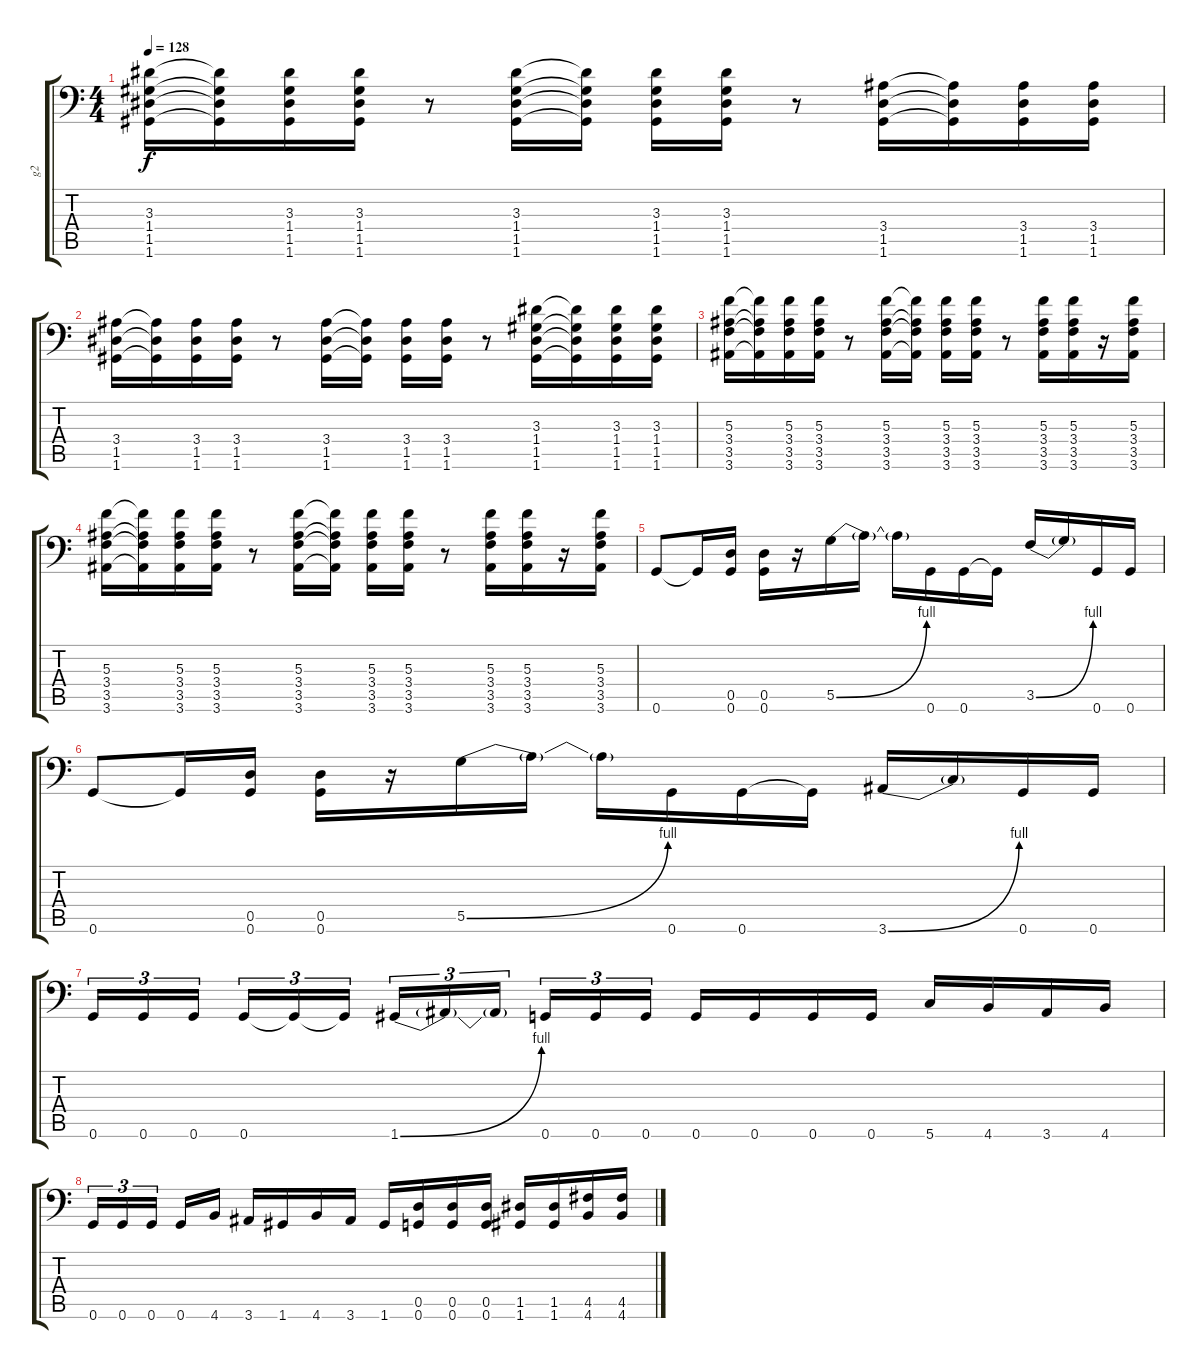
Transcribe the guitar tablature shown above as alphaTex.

\track ("g2" "g2") {instrument distortionguitar}
\staff {score tabs}
\tuning (A3 E3 C3 G2 D2 G1) {hide}
\ts (4 4)
\tempo 128
\clef f4
\ks c
(3.3 1.4 1.5 1.6).16{dy f} (3.3{t} 1.4{t} 1.5{t} 1.6{t}).16 (3.3 1.4 1.5 1.6).16 (3.3 1.4 1.5 1.6).16 r.8 (3.3 1.4 1.5 1.6).16 (3.3{t} 1.4{t} 1.5{t} 1.6{t}).16 (3.3 1.4 1.5 1.6).16 (3.3 1.4 1.5 1.6).16 r.8 (3.4 1.5 1.6).16 (3.4{t} 1.5{t} 1.6{t}).16 (3.4 1.5 1.6).16 (3.4 1.5 1.6).16 |
(3.4 1.5 1.6).16 (3.4{t} 1.5{t} 1.6{t}).16 (3.4 1.5 1.6).16 (3.4 1.5 1.6).16 r.8 (3.4 1.5 1.6).16 (3.4{t} 1.5{t} 1.6{t}).16 (3.4 1.5 1.6).16 (3.4 1.5 1.6).16 r.8 (3.3 1.4 1.5 1.6).16 (3.3{t} 1.4{t} 1.5{t} 1.6{t}).16 (3.3 1.4 1.5 1.6).16 (3.3 1.4 1.5 1.6).16 |
(5.3 3.4 3.5 3.6).16 (5.3{t} 3.4{t} 3.5{t} 3.6{t}).16 (5.3 3.4 3.5 3.6).16 (5.3 3.4 3.5 3.6).16 r.8 (5.3 3.4 3.5 3.6).16 (5.3{t} 3.4{t} 3.5{t} 3.6{t}).16 (5.3 3.4 3.5 3.6).16 (5.3 3.4 3.5 3.6).16 r.8 (5.3 3.4 3.5 3.6).16 (5.3 3.4 3.5 3.6).16 r.16 (5.3 3.4 3.5 3.6).16 |
(5.3 3.4 3.5 3.6).16 (5.3{t} 3.4{t} 3.5{t} 3.6{t}).16 (5.3 3.4 3.5 3.6).16 (5.3 3.4 3.5 3.6).16 r.8 (5.3 3.4 3.5 3.6).16 (5.3{t} 3.4{t} 3.5{t} 3.6{t}).16 (5.3 3.4 3.5 3.6).16 (5.3 3.4 3.5 3.6).16 r.8 (5.3 3.4 3.5 3.6).16 (5.3 3.4 3.5 3.6).16 r.16 (5.3 3.4 3.5 3.6).16 |
0.6.8 0.6{t}.16 (0.5 0.6).16 (0.5 0.6).16 r.16 5.5{be (bend 0 0 60 4)}.16 5.5{t}.16 5.5{t}.16 0.6.16 0.6.16 0.6{t}.16 3.5{be (bend 0 0 60 4)}.16 3.5{t}.16 0.6.16 0.6.16 |
0.6.8 0.6{t}.16 (0.5 0.6).16 (0.5 0.6).16 r.16 5.5{be (bend 0 0 60 4)}.16 5.5{t}.16 5.5{t}.16 0.6.16 0.6.16 0.6{t}.16 3.6{be (bend 0 0 60 4)}.16 3.6{t}.16 0.6.16 0.6.16 |
0.6.16{tu (3 2)} 0.6.16{tu (3 2)} 0.6.16{tu (3 2) beam splitsecondary} 0.6.16{tu (3 2)} 0.6{t}.16{tu (3 2)} 0.6{t}.16{tu (3 2)} 1.6{be (bend 0 0 60 4)}.16{tu (3 2)} 1.6{t}.16{tu (3 2)} 1.6{t}.16{tu (3 2) beam splitsecondary} 0.6.16{tu (3 2)} 0.6.16{tu (3 2)} 0.6.16{tu (3 2)} 0.6.16 0.6.16 0.6.16 0.6.16 5.6.16 4.6.16 3.6.16 4.6.16 |
0.6.16{tu (3 2)} 0.6.16{tu (3 2)} 0.6.16{tu (3 2) beam splitsecondary} 0.6.16 4.6.16 3.6.16 1.6.16 4.6.16 3.6.16 1.6.16 (0.5 0.6).16 (0.5 0.6).16 (0.5 0.6).16 (1.5 1.6).16 (1.5 1.6).16 (4.5 4.6).16 (4.5 4.6).16
